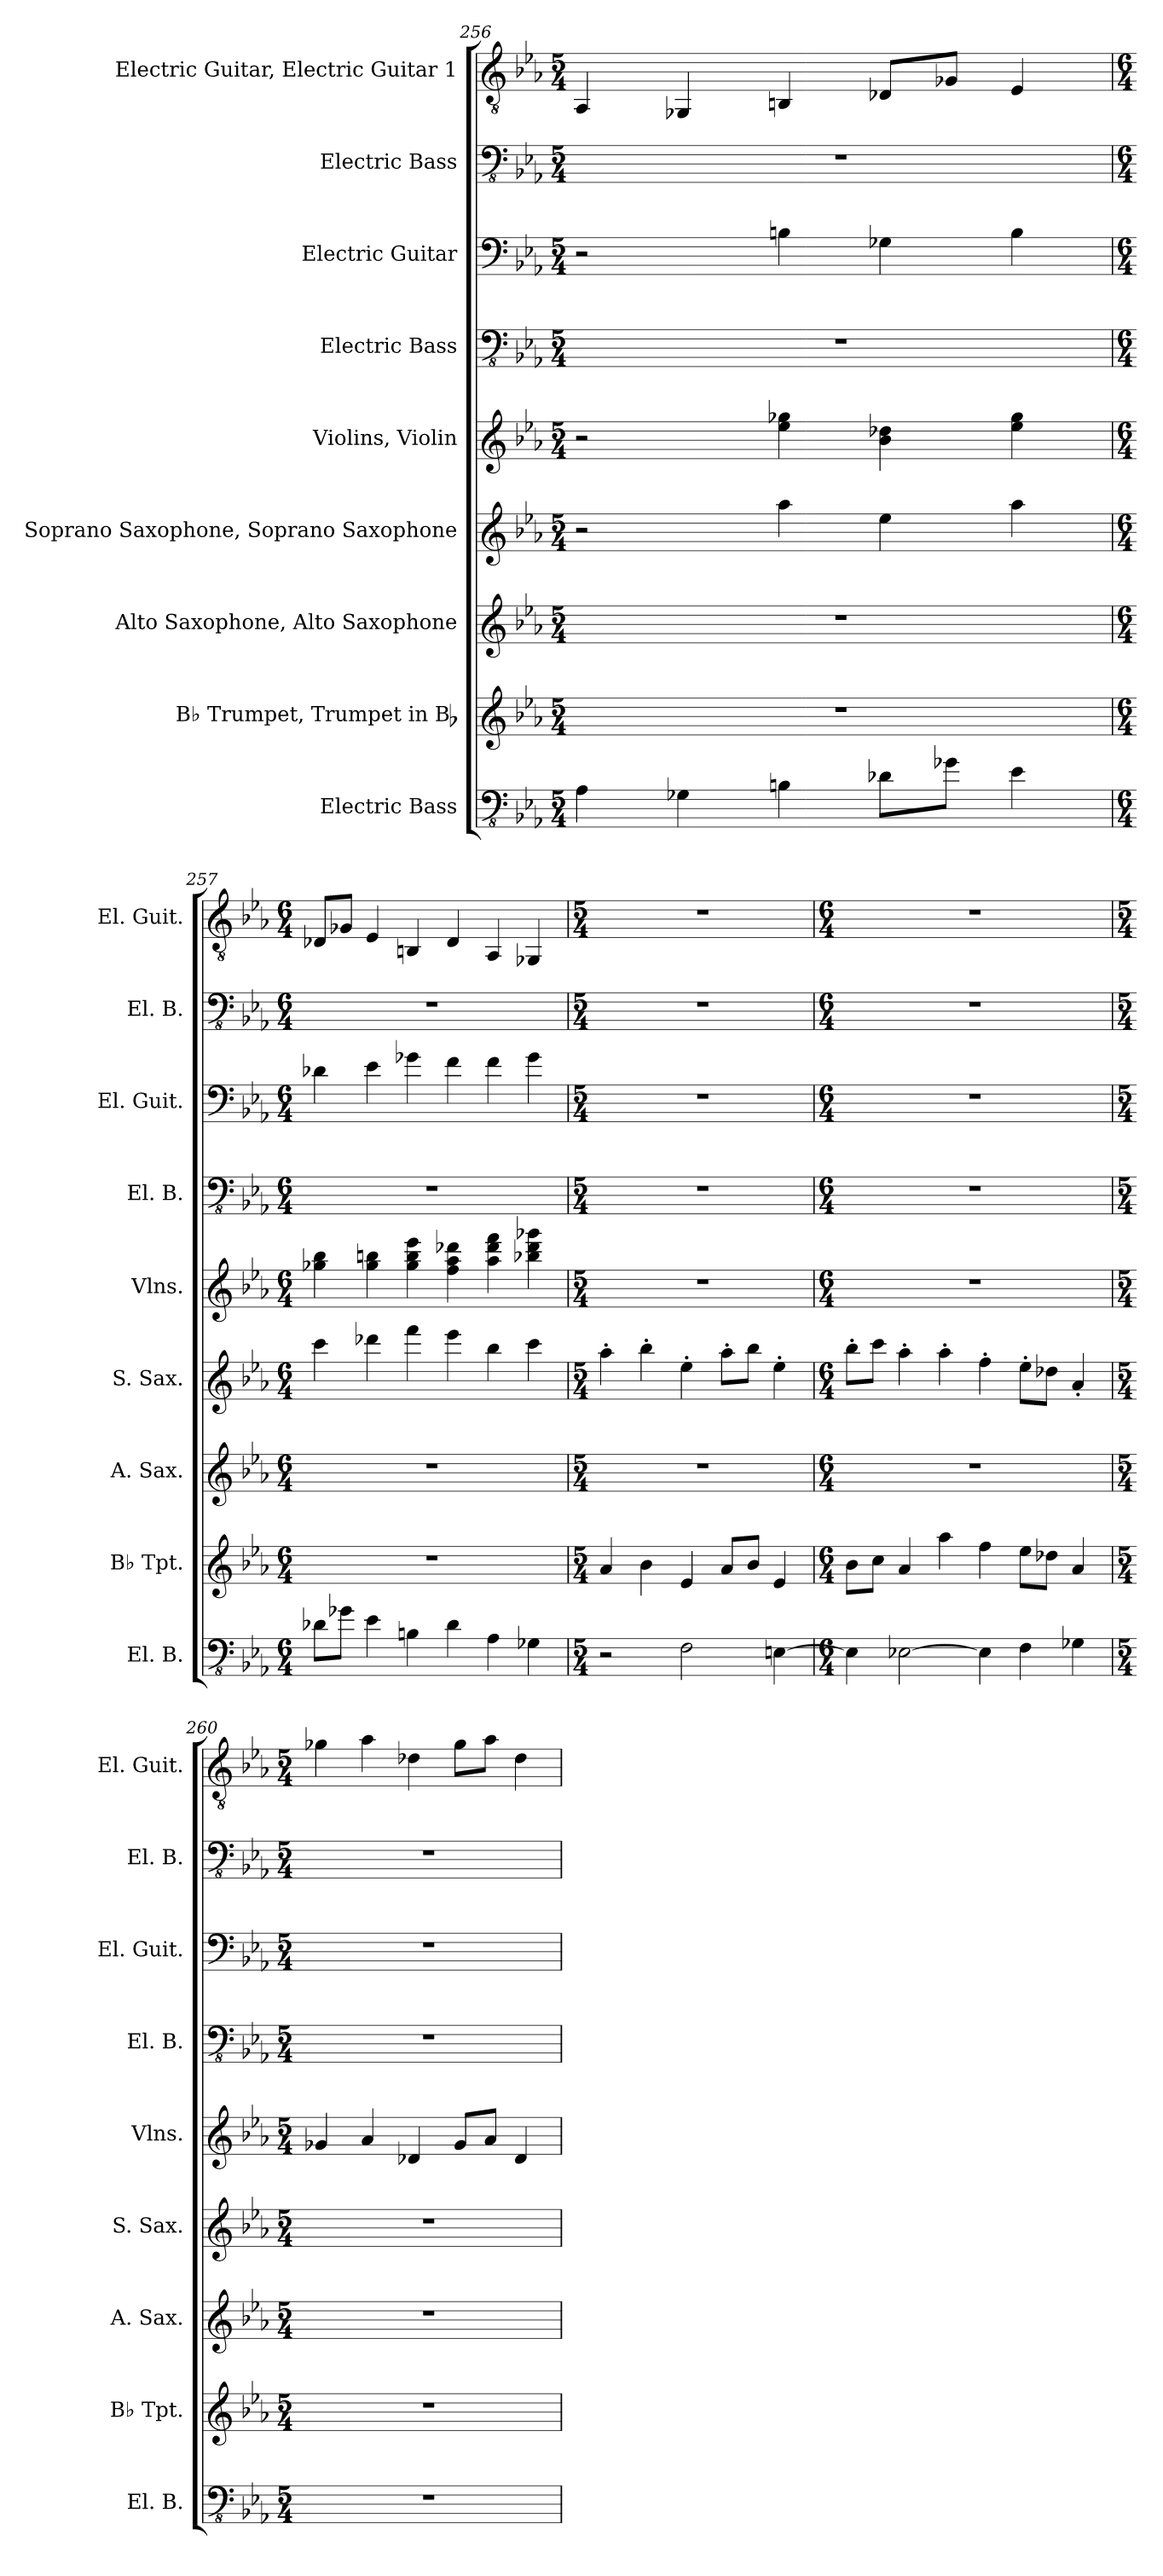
**kern	**kern	**kern	**kern	**kern	**kern	**kern	**kern	**kern
*part9	*part8	*part7	*part6	*part5	*part4	*part3	*part2	*part1
*staff9	*staff8	*staff7	*staff6	*staff5	*staff4	*staff3	*staff2	*staff1
*I"Electric Bass	*I"B♭ Trumpet, Trumpet in Bb	*I"Alto Saxophone, Alto Saxophone	*I"Soprano Saxophone, Soprano Saxophone	*I"Violins, Violin	*I"Electric Bass	*I"Electric Guitar	*I"Electric Bass	*I"Electric Guitar, Electric Guitar 1
*I'El. B.	*I'B♭ Tpt.	*I'A. Sax.	*I'S. Sax.	*I'Vlns.	*I'El. B.	*I'El. Guit.	*I'El. B.	*I'El. Guit.
!!LO:PB:g=z
*clefFv4	*clefG2	*clefG2	*clefG2	*clefG2	*clefFv4	*clefF4	*clefFv4	*clefGv2
*	*ITrd1c2	*ITrd5c9	*ITrd1c2	*	*	*	*	*
*k[b-e-a-]	*k[b-e-a-d-g-]	*k[b-e-a-d-g-c-]	*k[b-e-a-d-g-]	*k[b-e-a-]	*k[b-e-a-]	*k[b-e-a-]	*k[b-e-a-]	*k[b-e-a-]
*M5/4	*M5/4	*M5/4	*M5/4	*M5/4	*M5/4	*M5/4	*M5/4	*M5/4
=256	=256	=256	=256	=256	=256	=256	=256	=256
4AA-\	4%5r	4%5r	2r	2r	4%5r	2r	4%5r	4AA-/
4GG-X\	.	.	.	.	.	.	.	4GG-X/
4BBn\	.	.	4gg-\	4ee-\ 4gg-X\	.	4Bn\	.	4BBn/
8D-X\L	.	.	4dd-\	4b-\ 4dd-X\	.	4G-X\	.	8D-X/L
8G-X\J	.	.	.	.	.	.	.	8G-X/J
4E-\	.	.	4gg-\	4ee-\ 4gg-\	.	4B\	.	4E-/
=257	=257	=257	=257	=257	=257	=257	=257	=257
*M6/4	*M6/4	*M6/4	*M6/4	*M6/4	*M6/4	*M6/4	*M6/4	*M6/4
8D-X\L	1.r	1.r	4bb-\	4gg-X\ 4bb-\	1.r	4d-X\	1.r	8D-X/L
8G-X\J	.	.	.	.	.	.	.	8G-X/J
4E-\	.	.	4ccc-X\	4gg-\ 4bbn\	.	4e-\	.	4E-/
4BBn\	.	.	4eee-\	4gg-\ 4bb\ 4eee-\	.	4g-X\	.	4BBn/
4D-\	.	.	4ddd-\	4ff\ 4aa-\ 4ddd-X\	.	4f\	.	4D-/
4AA-\	.	.	4aa-\	4aa-\ 4ddd-\ 4fff\	.	4f\	.	4AA-/
4GG-X\	.	.	4bb-\	4bb-X\ 4ddd-\ 4ggg-X\	.	4g-\	.	4GG-X/
=258	=258	=258	=258	=258	=258	=258	=258	=258
*M5/4	*M5/4	*M5/4	*M5/4	*M5/4	*M5/4	*M5/4	*M5/4	*M5/4
2r	4g-/	4%5r	4gg-'\	4%5r	4%5r	4%5r	4%5r	4%5r
.	4a-\	.	4aa-'\	.	.	.	.	.
2FF\	4d-/	.	4dd-'\	.	.	.	.	.
.	8g-/L	.	8gg-'\L	.	.	.	.	.
.	8a-/J	.	8aa-\J	.	.	.	.	.
[4EEn\	4d-/	.	4dd-'\	.	.	.	.	.
!!LO:PB:g=z
=259	=259	=259	=259	=259	=259	=259	=259	=259
*M6/4	*M6/4	*M6/4	*M6/4	*M6/4	*M6/4	*M6/4	*M6/4	*M6/4
4EE\]	8a-\L	1.r	8aa-'\L	1.r	1.r	1.r	1.r	1.r
.	8b-\J	.	8bb-\J	.	.	.	.	.
[2EE-X\	4g-/	.	4gg-'\	.	.	.	.	.
.	4gg-\	.	4gg-'\	.	.	.	.	.
4EE-\]	4ee-\	.	4ee-'\	.	.	.	.	.
4FF\	8dd-\L	.	8dd-'\L	.	.	.	.	.
.	8cc-X\J	.	8cc-X\J	.	.	.	.	.
4GG-X\	4g-/	.	4g-'/	.	.	.	.	.
=260	=260	=260	=260	=260	=260	=260	=260	=260
*M5/4	*M5/4	*M5/4	*M5/4	*M5/4	*M5/4	*M5/4	*M5/4	*M5/4
4%5r	4%5r	4%5r	4%5r	4g-X/	4%5r	4%5r	4%5r	4g-X\
.	.	.	.	4a-/	.	.	.	4a-\
.	.	.	.	4d-X/	.	.	.	4d-X\
.	.	.	.	8g-/L	.	.	.	8g-\L
.	.	.	.	8a-/J	.	.	.	8a-\J
.	.	.	.	4d-/	.	.	.	4d-\
=	=	=	=	=	=	=	=	=
*-	*-	*-	*-	*-	*-	*-	*-	*-
